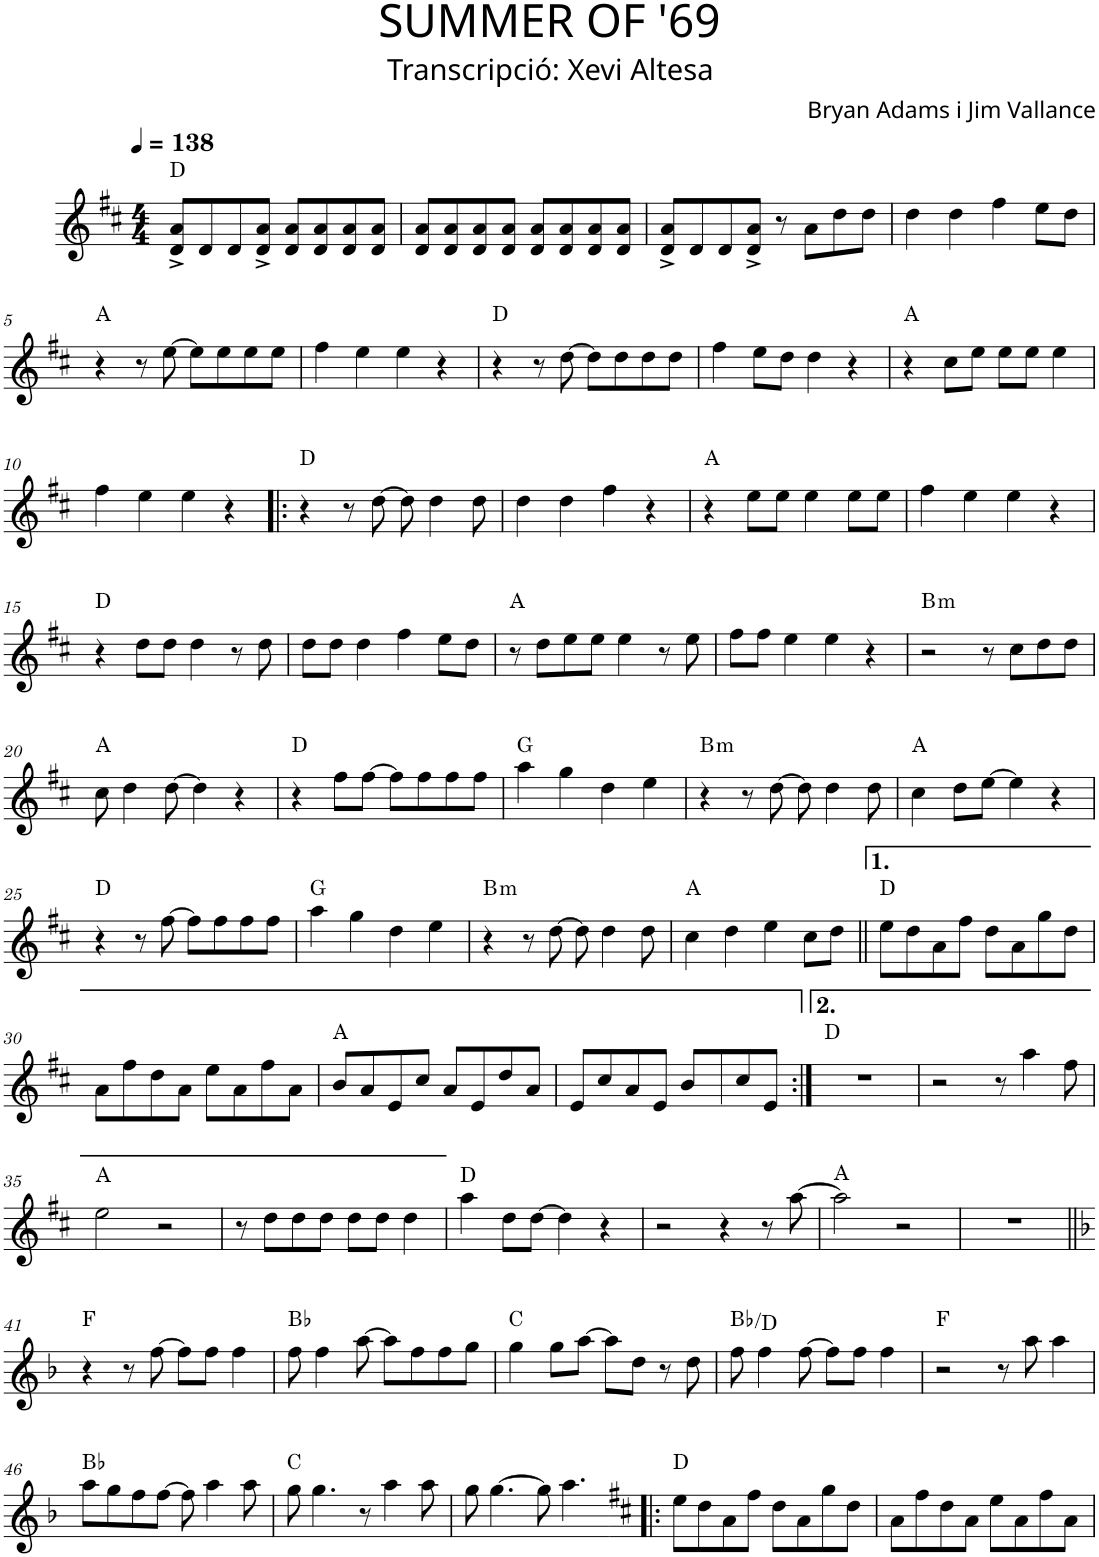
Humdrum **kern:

**kern	**harte
*part1	*part1
*staff1	*
*I"P1	*
*clefG2	*
*k[f#c#]	*
*M4/4	*
*MM138	*
=1	=1
8d/^ 8a/^L	D:maj
8d/	.
8d/	.
8d/^ 8a/^J	.
8d/ 8a/L	.
8d/ 8a/	.
8d/ 8a/	.
8d/ 8a/J	.
=2	=2
8d/ 8a/L	.
8d/ 8a/	.
8d/ 8a/	.
8d/ 8a/J	.
8d/ 8a/L	.
8d/ 8a/	.
8d/ 8a/	.
8d/ 8a/J	.
=3	=3
8d/^ 8a/^L	.
8d/	.
8d/	.
8d/^ 8a/^J	.
8r	.
8a\L	.
8dd\	.
8dd\J	.
=4	=4
4dd\	.
4dd\	.
4ff#\	.
8ee\L	.
8dd\J	.
!!LO:LB:g=z
=5	=5
4r	A:maj
8r	.
[8ee\	.
8ee\L]	.
8ee\	.
8ee\	.
8ee\J	.
=6	=6
4ff#\	.
4ee\	.
4ee\	.
4r	.
=7	=7
4r	D:maj
8r	.
[8dd\	.
8dd\L]	.
8dd\	.
8dd\	.
8dd\J	.
=8	=8
4ff#\	.
8ee\L	.
8dd\J	.
4dd\	.
4r	.
=9	=9
4r	A:maj
8cc#\L	.
8ee\J	.
8ee\L	.
8ee\J	.
4ee\	.
!!LO:LB:g=z
=10	=10
4ff#\	.
4ee\	.
4ee\	.
4r	.
=11!|:	=11!|:
4r	D:maj
8r	.
[8dd\	.
8dd\]	.
4dd\	.
8dd\	.
=12	=12
4dd\	.
4dd\	.
4ff#\	.
4r	.
=13	=13
4r	A:maj
8ee\L	.
8ee\J	.
4ee\	.
8ee\L	.
8ee\J	.
=14	=14
4ff#\	.
4ee\	.
4ee\	.
4r	.
!!LO:LB:g=z
=15	=15
4r	D:maj
8dd\L	.
8dd\J	.
4dd\	.
8r	.
8dd\	.
=16	=16
8dd\L	.
8dd\J	.
4dd\	.
4ff#\	.
8ee\L	.
8dd\J	.
=17	=17
8r	A:maj
8dd\L	.
8ee\	.
8ee\J	.
4ee\	.
8r	.
8ee\	.
=18	=18
8ff#\L	.
8ff#\J	.
4ee\	.
4ee\	.
4r	.
=19	=19
!	!LO:H:kt=m
2r	B:min
8r	.
8cc#\L	.
8dd\	.
8dd\J	.
!!LO:LB:g=z
=20	=20
8cc#\	A:maj
4dd\	.
[8dd\	.
4dd\]	.
4r	.
=21	=21
4r	D:maj
8ff#\L	.
[8ff#\J	.
8ff#\L]	.
8ff#\	.
8ff#\	.
8ff#\J	.
=22	=22
4aa\	G:maj
4gg\	.
4dd\	.
4ee\	.
=23	=23
!	!LO:H:kt=m
4r	B:min
8r	.
[8dd\	.
8dd\]	.
4dd\	.
8dd\	.
=24	=24
4cc#\	A:maj
8dd\L	.
[8ee\J	.
4ee\]	.
4r	.
!!LO:LB:g=z
=25	=25
4r	D:maj
8r	.
[8ff#\	.
8ff#\L]	.
8ff#\	.
8ff#\	.
8ff#\J	.
=26	=26
4aa\	G:maj
4gg\	.
4dd\	.
4ee\	.
=27	=27
!	!LO:H:kt=m
4r	B:min
8r	.
[8dd\	.
8dd\]	.
4dd\	.
8dd\	.
=28	=28
4cc#\	A:maj
4dd\	.
4ee\	.
8cc#\L	.
8dd\J	.
=29||	=29||
8ee\L	D:maj
8dd\	.
8a\	.
8ff#\J	.
8dd\L	.
8a\	.
8gg\	.
8dd\J	.
!!LO:LB:g=z
=30	=30
8a\L	.
8ff#\	.
8dd\	.
8a\J	.
8ee\L	.
8a\	.
8ff#\	.
8a\J	.
=31	=31
8b/L	A:maj
8a/	.
8e/	.
8cc#/J	.
8a/L	.
8e/	.
8dd/	.
8a/J	.
=32	=32
8e/L	.
8cc#/	.
8a/	.
8e/J	.
8b/L	.
8e/	.
8cc#/	.
8e/J	.
=33:|!	=33:|!
1r	D:maj
=34	=34
2r	.
8r	.
4aa\	.
8ff#\	.
!!LO:LB:g=z
=35	=35
2ee\	A:maj
2r	.
=36	=36
8r	.
8dd\L	.
8dd\	.
8dd\J	.
8dd\L	.
8dd\J	.
4dd\	.
=37	=37
4aa\	D:maj
8dd\L	.
[8dd\J	.
4dd\]	.
4r	.
=38	=38
2r	.
4r	.
8r	.
[8aa\	.
=39	=39
2aa\]	A:maj
2r	.
=40	=40
1r	.
!!LO:LB:g=z
=41||	=41||
*k[b-]	*
4r	F:maj
8r	.
[8ff\	.
8ff\L]	.
8ff\J	.
4ff\	.
=42	=42
8ff\	Bb:maj
4ff\	.
[8aa\	.
8aa\L]	.
8ff\	.
8ff\	.
8gg\J	.
=43	=43
4gg\	C:maj
8gg\L	.
[8aa\J	.
8aa\L]	.
8dd\J	.
8r	.
8dd\	.
=44	=44
8ff\	Bb:maj/3
4ff\	.
[8ff\	.
8ff\L]	.
8ff\J	.
4ff\	.
=45	=45
2r	F:maj
8r	.
8aa\	.
4aa\	.
!!LO:LB:g=z
=46	=46
8aa\L	Bb:maj
8gg\	.
8ff\	.
[8ff\J	.
8ff\]	.
4aa\	.
8aa\	.
=47	=47
8gg\	C:maj
4.gg\	.
8r	.
4aa\	.
8aa\	.
=48	=48
8gg\	.
[4.gg\	.
8gg\]	.
4.aa\	.
=49!|:	=49!|:
*k[f#c#]	*
8ee\L	D:maj
8dd\	.
8a\	.
8ff#\J	.
8dd\L	.
8a\	.
8gg\	.
8dd\J	.
=50	=50
8a\L	.
8ff#\	.
8dd\	.
8a\J	.
8ee\L	.
8a\	.
8ff#\	.
8a\J	.
=	=
*-	*-
